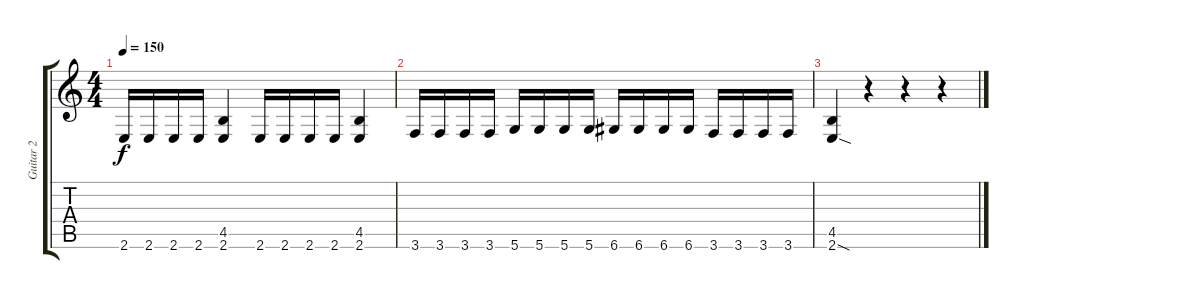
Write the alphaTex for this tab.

\track ("Guitar 2" "Guitar 2") {instrument distortionguitar}
\staff {score tabs}
\tuning (D4 A3 F3 C3 G2 D2) {hide}
\ts (4 4)
\tempo 150
\clef g2
\ks c
2.6.16{dy f} 2.6.16 2.6.16 2.6.16 (4.5 2.6).4 2.6.16 2.6.16 2.6.16 2.6.16 (4.5 2.6).4 |
3.6.16 3.6.16 3.6.16 3.6.16 5.6.16 5.6.16 5.6.16 5.6.16 6.6.16 6.6.16 6.6.16 6.6.16 3.6.16 3.6.16 3.6.16 3.6.16 |
(4.5 2.6{sod}).4 r.4 r.4 r.4
